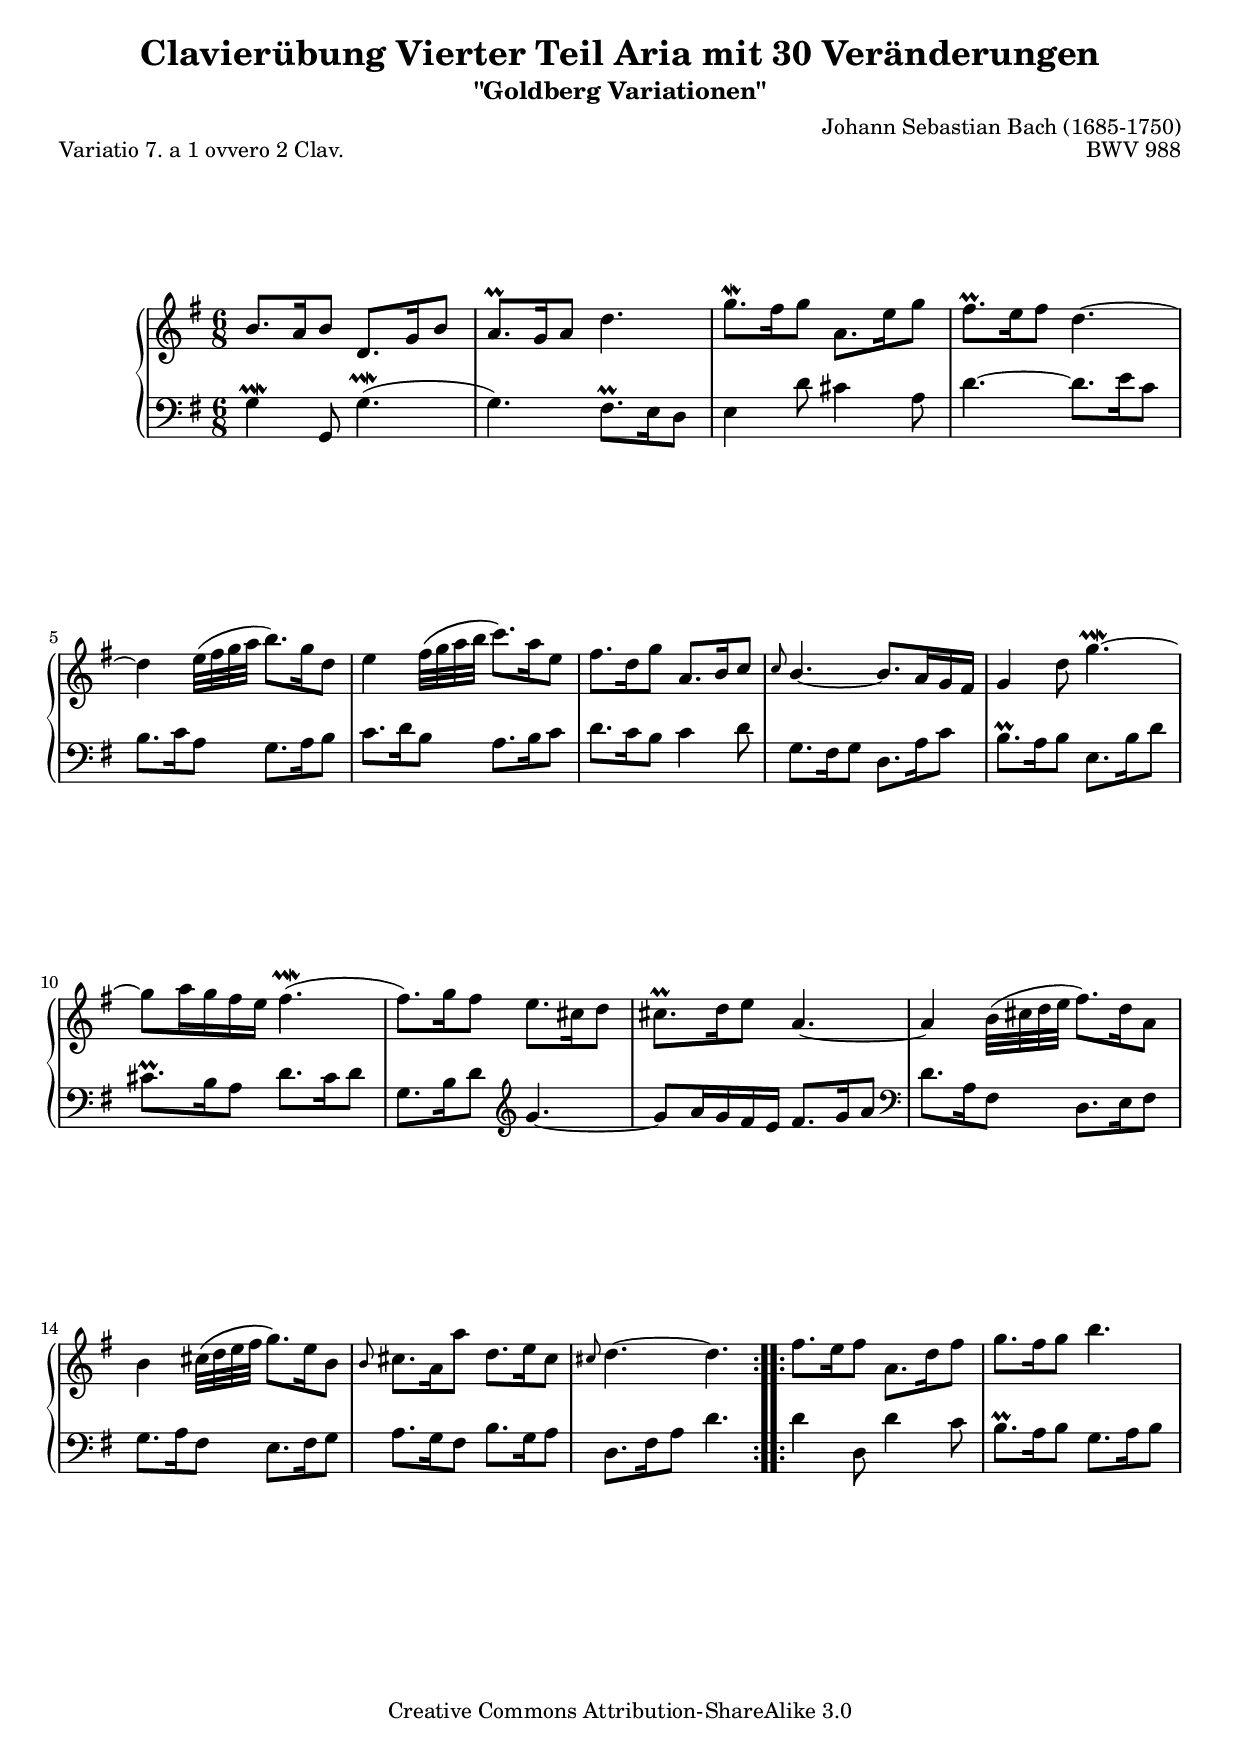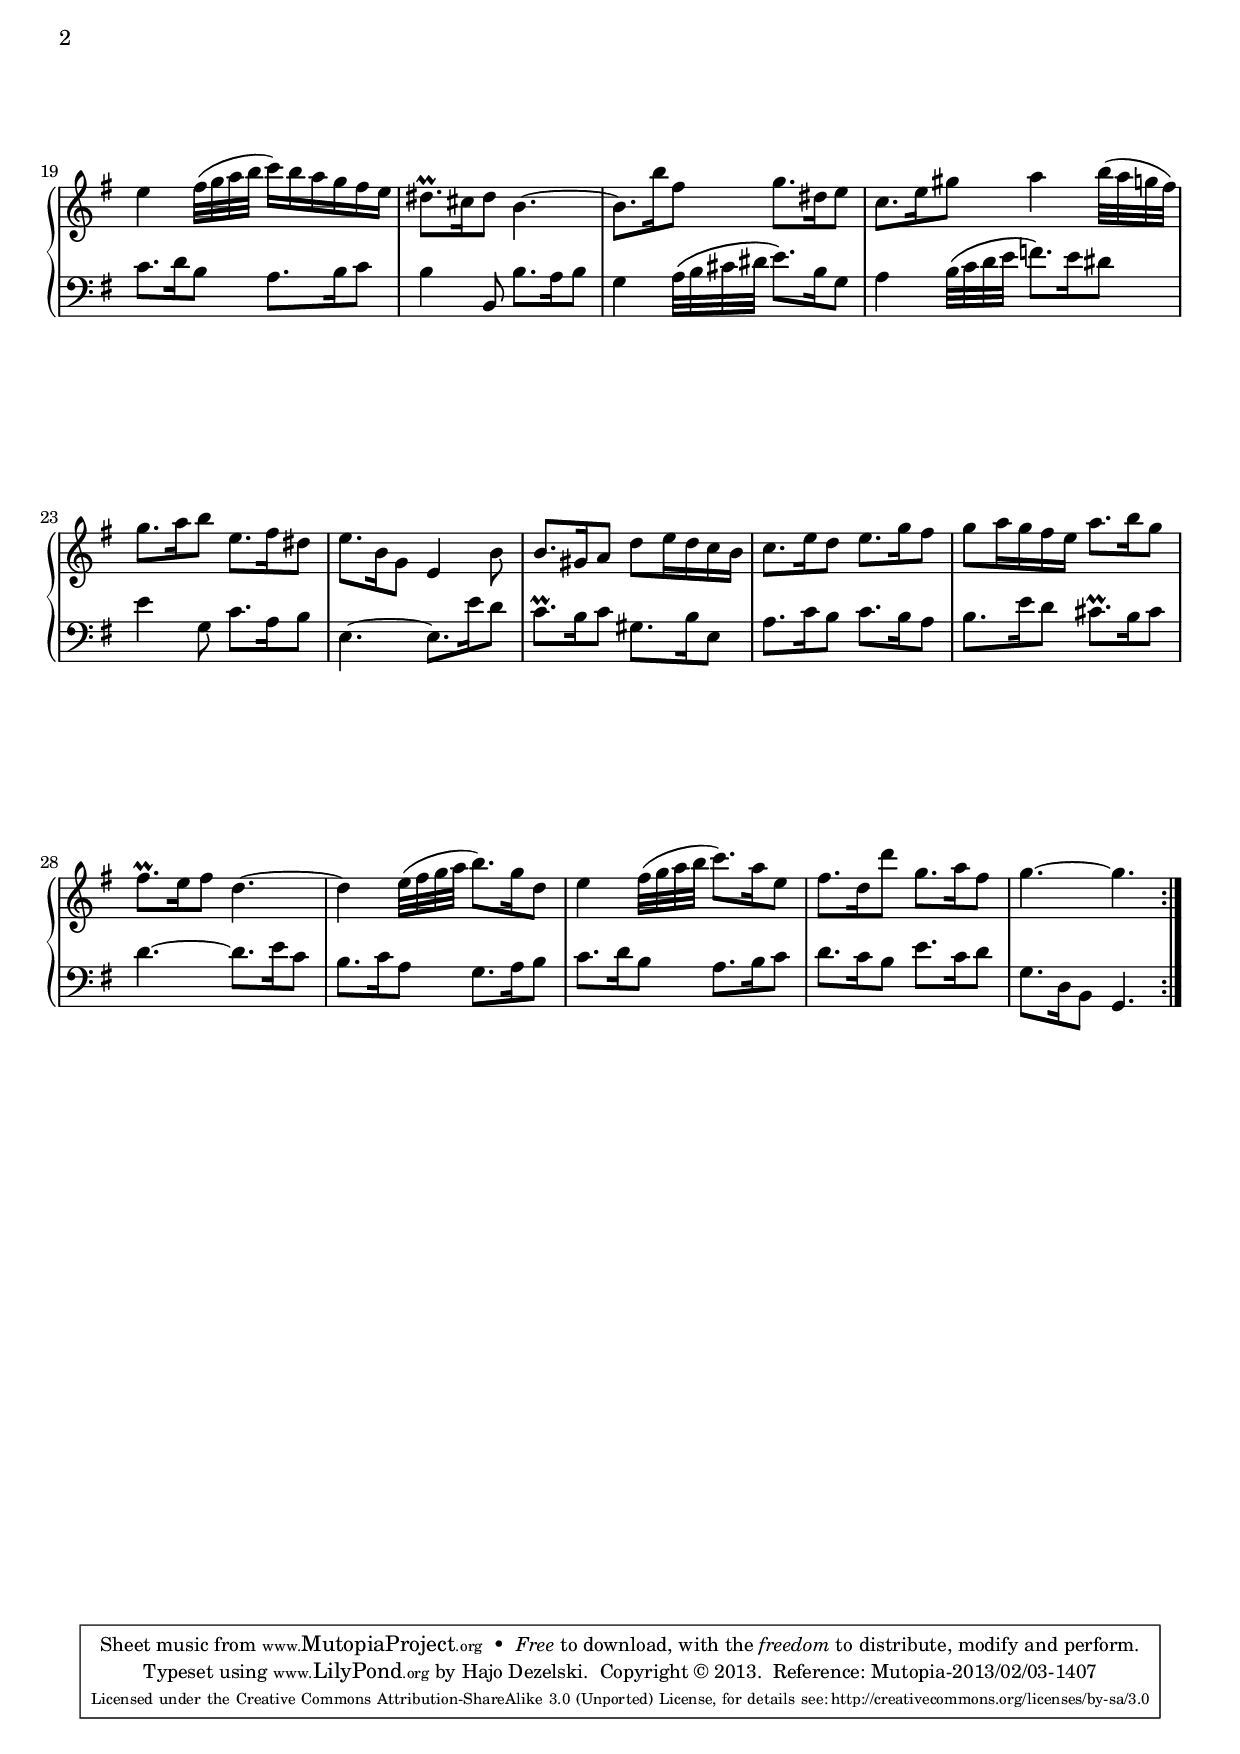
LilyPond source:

\version "2.16.1"

\paper {
    markup-system-spacing #'basic-distance = #19
    top-system-spacing #'basic-distance = #18
    system-system-spacing #'basic-distance = #26
    ragged-bottom = ##t
    ragged-last-bottom = ##t
}

% #(set-default-paper-size "a4")

#(set-global-staff-size 19)

\header {
        title = "Clavierübung Vierter Teil Aria mit 30 Veränderungen"
        subtitle = "\"Goldberg Variationen\""
        piece = "Variatio 7. a 1 ovvero 2 Clav."
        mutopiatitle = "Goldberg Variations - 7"
        composer = "Johann Sebastian Bach (1685-1750)"
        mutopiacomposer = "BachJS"
        opus = "BWV 988"
        date = "1741"
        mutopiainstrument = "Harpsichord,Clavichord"
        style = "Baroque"
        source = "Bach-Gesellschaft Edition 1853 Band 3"
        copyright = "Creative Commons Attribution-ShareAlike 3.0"
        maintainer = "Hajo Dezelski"
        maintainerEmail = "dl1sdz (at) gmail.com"
	
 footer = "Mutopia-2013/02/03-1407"
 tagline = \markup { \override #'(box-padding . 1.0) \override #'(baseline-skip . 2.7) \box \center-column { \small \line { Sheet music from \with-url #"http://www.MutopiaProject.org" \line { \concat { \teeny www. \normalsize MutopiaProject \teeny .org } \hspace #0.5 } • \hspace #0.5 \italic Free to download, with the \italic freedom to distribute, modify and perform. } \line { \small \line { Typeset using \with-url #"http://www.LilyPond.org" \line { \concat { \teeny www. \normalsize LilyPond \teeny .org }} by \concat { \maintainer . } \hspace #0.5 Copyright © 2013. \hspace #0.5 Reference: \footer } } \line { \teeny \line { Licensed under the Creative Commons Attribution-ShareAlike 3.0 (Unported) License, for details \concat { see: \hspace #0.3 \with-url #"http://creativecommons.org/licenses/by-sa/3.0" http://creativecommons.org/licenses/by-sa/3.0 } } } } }
}


soprano =   \relative b' {
    \repeat volta 2 { %begin repeated section
    b8. [ a16 b8 ] d,8. [ g16 b8 ] | % 1
    a8. \prall [ g16 a8 ] d4. | % 2
    g8. \mordent [ fis16 g8 ] a,8. [ e'16 g8 ] | % 3
    fis8. \prall [ e16 fis8 ] d4. ~ | % 4
    d4 e32 ([ fis g a ] b8. ) [ g16 d8 ] | % 5
    e4 fis32 [\( g a b ] c8. \) [ a16 e8 ] | % 6
    fis8. [ d16 g8 ] \stemUp a,8. [ b16 c8 ] | % 7
    \grace c8 b4.~ \stemNeutral b8. [ a16 g fis ] | % 8
    g4 d'8 g4. ~ \prallmordent | % 9
    g8 [ a16 g fis e ] fis4. ( \prallmordent | % 10
    fis8. ) [ g16 fis8 ] e8. [ cis16 d8 ] | % 11
    cis8. \prall [ d16 e8 ] a,4. ~ | % 12
    a4 b32 ( [ cis d e ] fis8. ) [ d16 a8 ] | % 13
    b4 cis32 \( [ d e fis ] g8. \) [ e16 b8 ] | % 14
    \grace b8 cis8. [ a16 a'8 ] d,8. [ e16 cis8 ] | % 15
    \grace cis d4. ~ d4. | % 16
    } %end of repeated section
  
    \repeat volta 2 { %begin repeated section
    fis8. [ e16 fis8 ] a,8. [ d16 fis8 ] | % 17
    g8. [ fis16 g8 ] b4. | % 18
    e,4 fis32 ( [ g a b ] c16 ) [ b a g fis e ] | % 19
    dis8. \prall [ cis16 dis8 ] b4. ~  | % 20
    b8. [ b'16 fis8 ] g8. [ dis16 e8 ] | % 21
    c8. [ e16 gis8 ] a4 b32 ( [ a  g fis  ) ]  | % 22
    g8. [ a16 b8 ] e,8. [ fis16 dis8 ] | % 23
    e8. [ b16 g8 ] e4 b'8 | % 24
    b8. [ gis16 a8 ] d8 [ e16 d c b ] | % 25
    c8. [ e16 d8 ] e8. [ g16 fis8 ] | % 26
    g8 [ a16 g fis e ] a8. [ b16 g8 ] | % 27
    fis8. \prall [ e16 fis8 ] d4. ~ | % 28
    d4 e32 ( [ fis g a ] b8.) [ g16 d8 ] | % 29
    e4 fis32 ( [ g a b ] c8. ) [ a16 e8 ] | % 30
    fis8. [ d16 d'8 ] g,8. [ a16 fis8 ] | % 31
    g4. ~ g4. | % 32
    } %end repeated section
}


%%
%% Bass Clef
%% 

bass = \relative g {
	\repeat volta 2 { %begin repeated section
    g4 \prallmordent g,8 g'4. ( \prallmordent | % 1
    g4. ) fis8. \prall [ e16 d8 ] | % 2
    e4 d'8 cis4 a8 | % 3
    d4. ~ d8. [ e16 c8 ] | % 4
    b8. [ c16 a8 ] g8. [ a16 b8 ] | % 5
    c8. [ d16 b8 ] a8. [ b16 c8 ] | % 6
    d8. [ c16 b8 ] c4 d8 | % 7
    g,8. [ fis16 g8 ] d8. [ a'16 c8 ] | % 8
    b8. \prall [ a16 b8 ] e,8. [ b'16 d8 ] | % 9
    cis8. \prall [ b16 a8 ] d8. [ cis16 d8 ] | % 10
    g,8. [ b16 d8 ] \clef "treble" g4. ~ | % 11
    g8 [ a16 g fis e ] fis8. [ g16 a8 ] \clef "bass" | % 12
    d,8. [ a16 fis8 ] d8. [ e16 fis8 ] | % 13
    g8. [ a16 fis8 ] e8. [ fis16 g8 ] | % 14
    a8. [ g16 fis8 ] b8. [ g16 a8 ] | % 15
    d,8. [ fis16 a8 ] d4. | % 16
 
    } %end of repeated section
  
    \repeat volta 2 { %begin repeated section
    d4 d,8 d'4 c8 | % 17
    b8. \prall [ a16 b8 ] g8. [ a16 b8 ] | % 18
    c8. [ d16 b8 ] a8. [ b16 c8 ] | % 19
    b4 b,8 b'8. [ a16 b8 ] | % 20
    g4 a32 \( [ b cis dis ] e8. \) [ b16 g8 ] | % 21
    a4 b32 \( [ c d e ] f8. \) [ e16 dis8 ] | % 22
    e4 g,8 c8. [ a16 b8 ] | % 23
    e,4. ~ e8. [ e'16 d8 ] | % 24
    c8. \prall [ b16 c8 ] gis8. [ b16 e,8 ] | % 25
    a8. [ c16 b8 ] c8. [ b16 a8 ] | % 26
    b8. [ e16 d8 ] cis8. \prall [ b16 cis8 ] | % 27
    d4. ~ d8. [ e16 c8 ] | % 28
    b8. [ c16 a8 ] g8. [ a16 b8 ] | % 29
    c8. [ d16 b8 ] a8. [ b16 c8 ] | % 30
    d8. [ c16 b8 ] e8. [ c16 d8 ] | % 31
    g,8. [ d16 b8 ] g4. | % 32
    } %end repeated section
}


%% Merge score - Piano staff

\score {
    \context PianoStaff <<
        \set PianoStaff.midiInstrument = "harpsichord"
        \new Staff = "upper" { \clef treble \key g \major \time 6/8 \soprano  }
        \new Staff = "lower"  { \clef bass \key g \major \time 6/8 \bass }
    >>
    \layout{  }
    \midi { }

}
